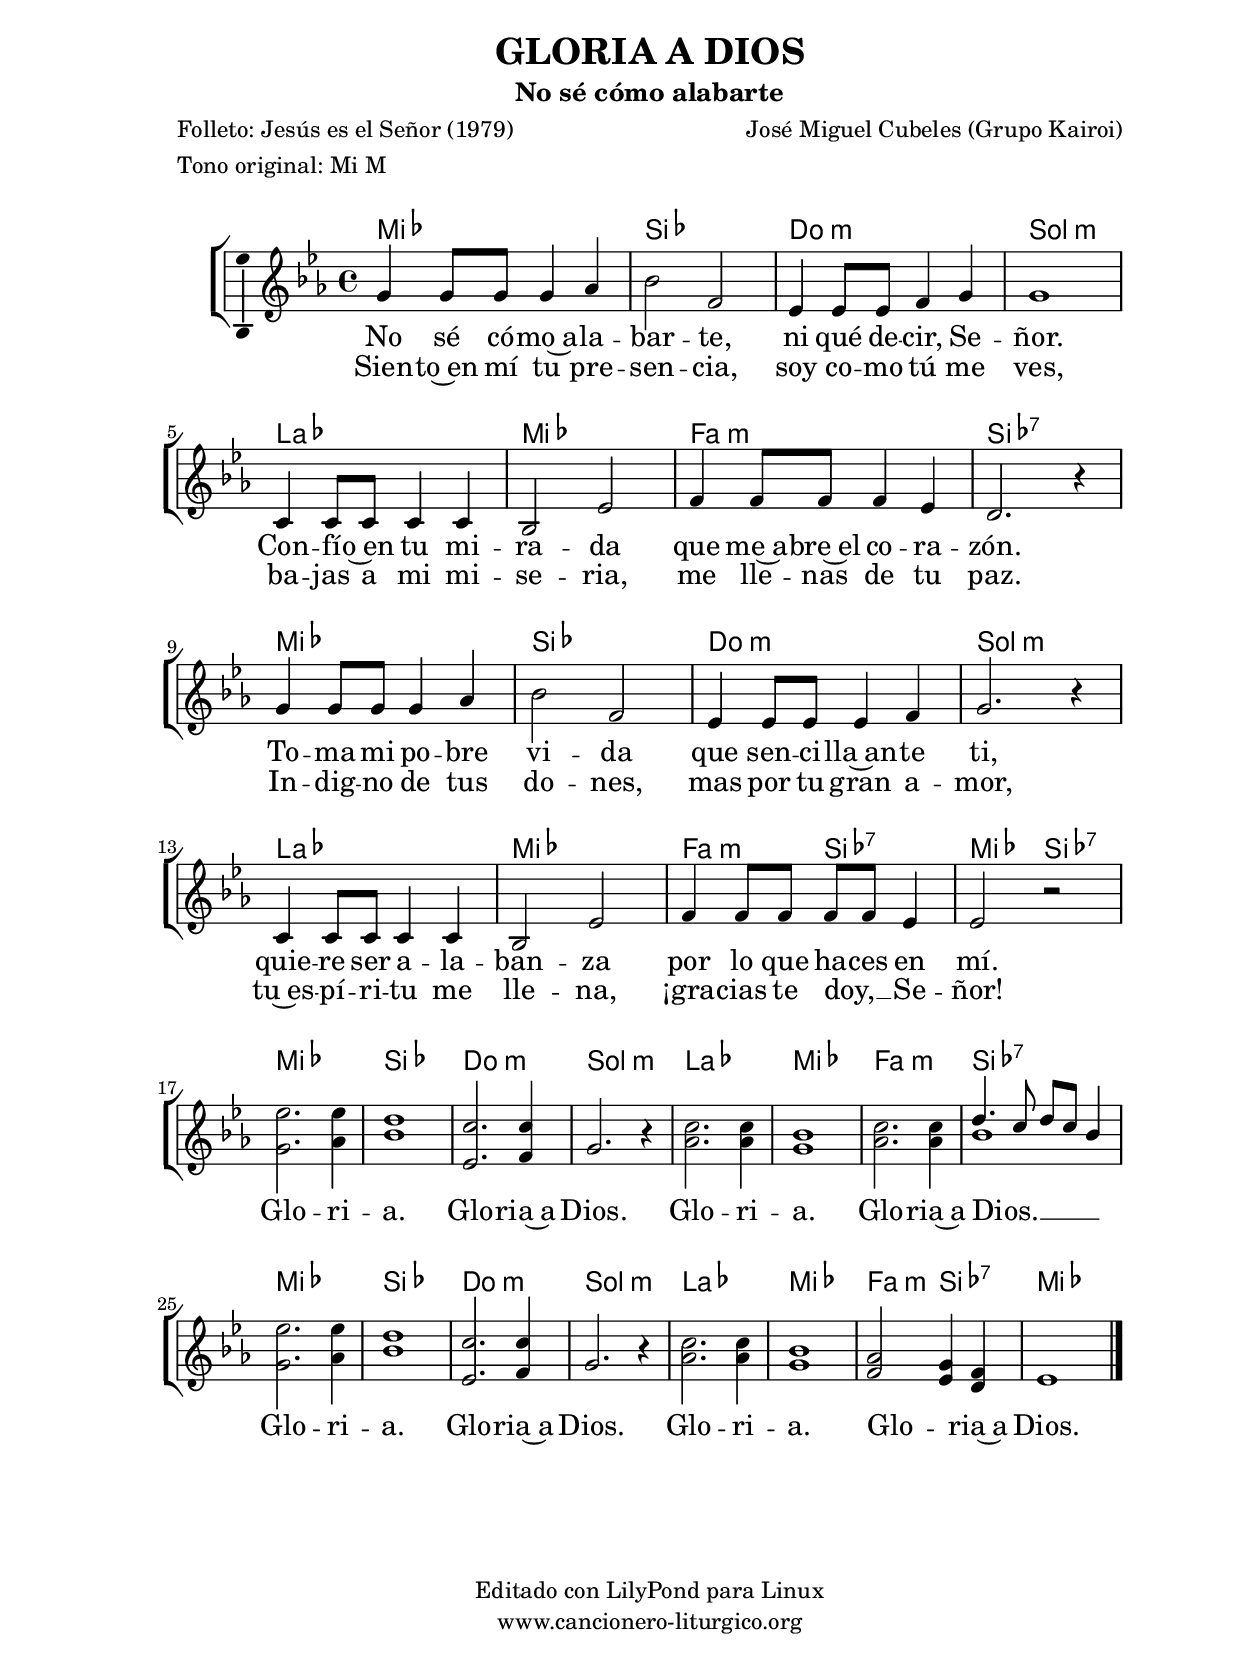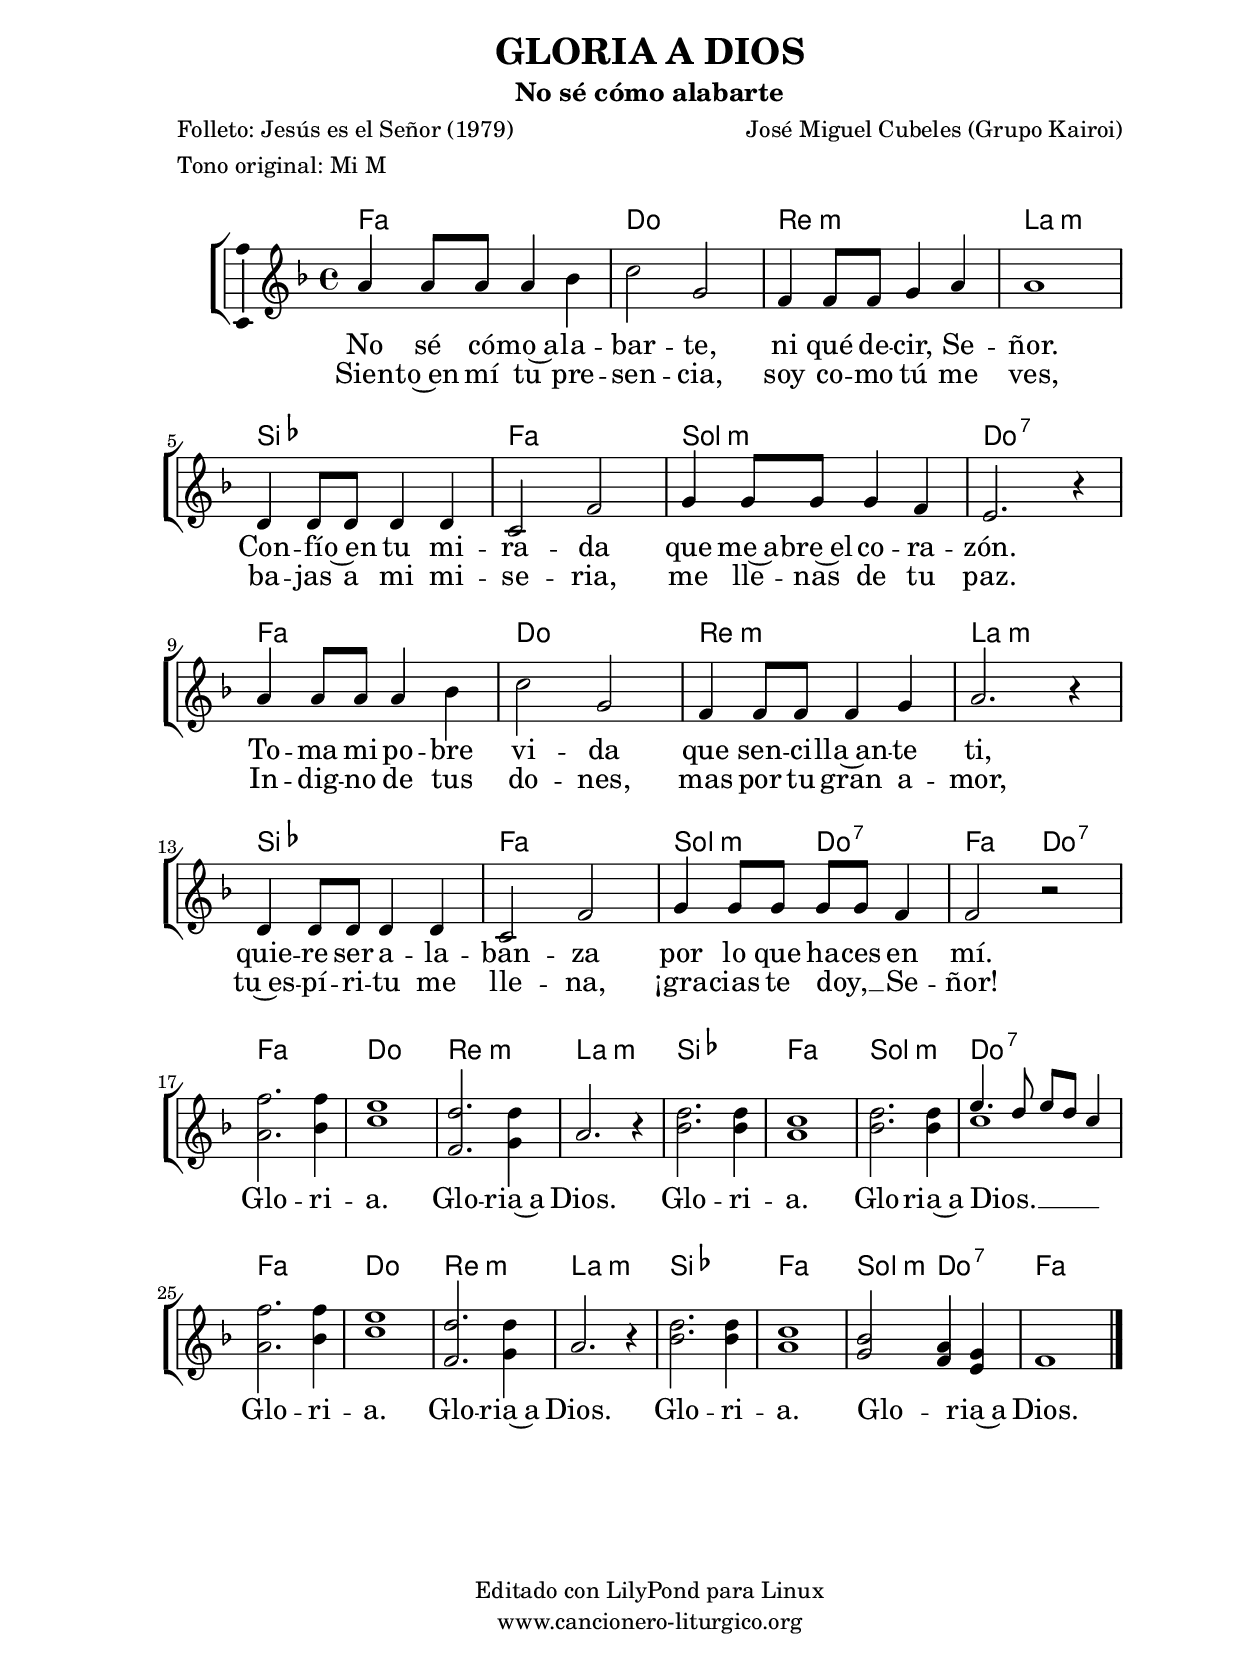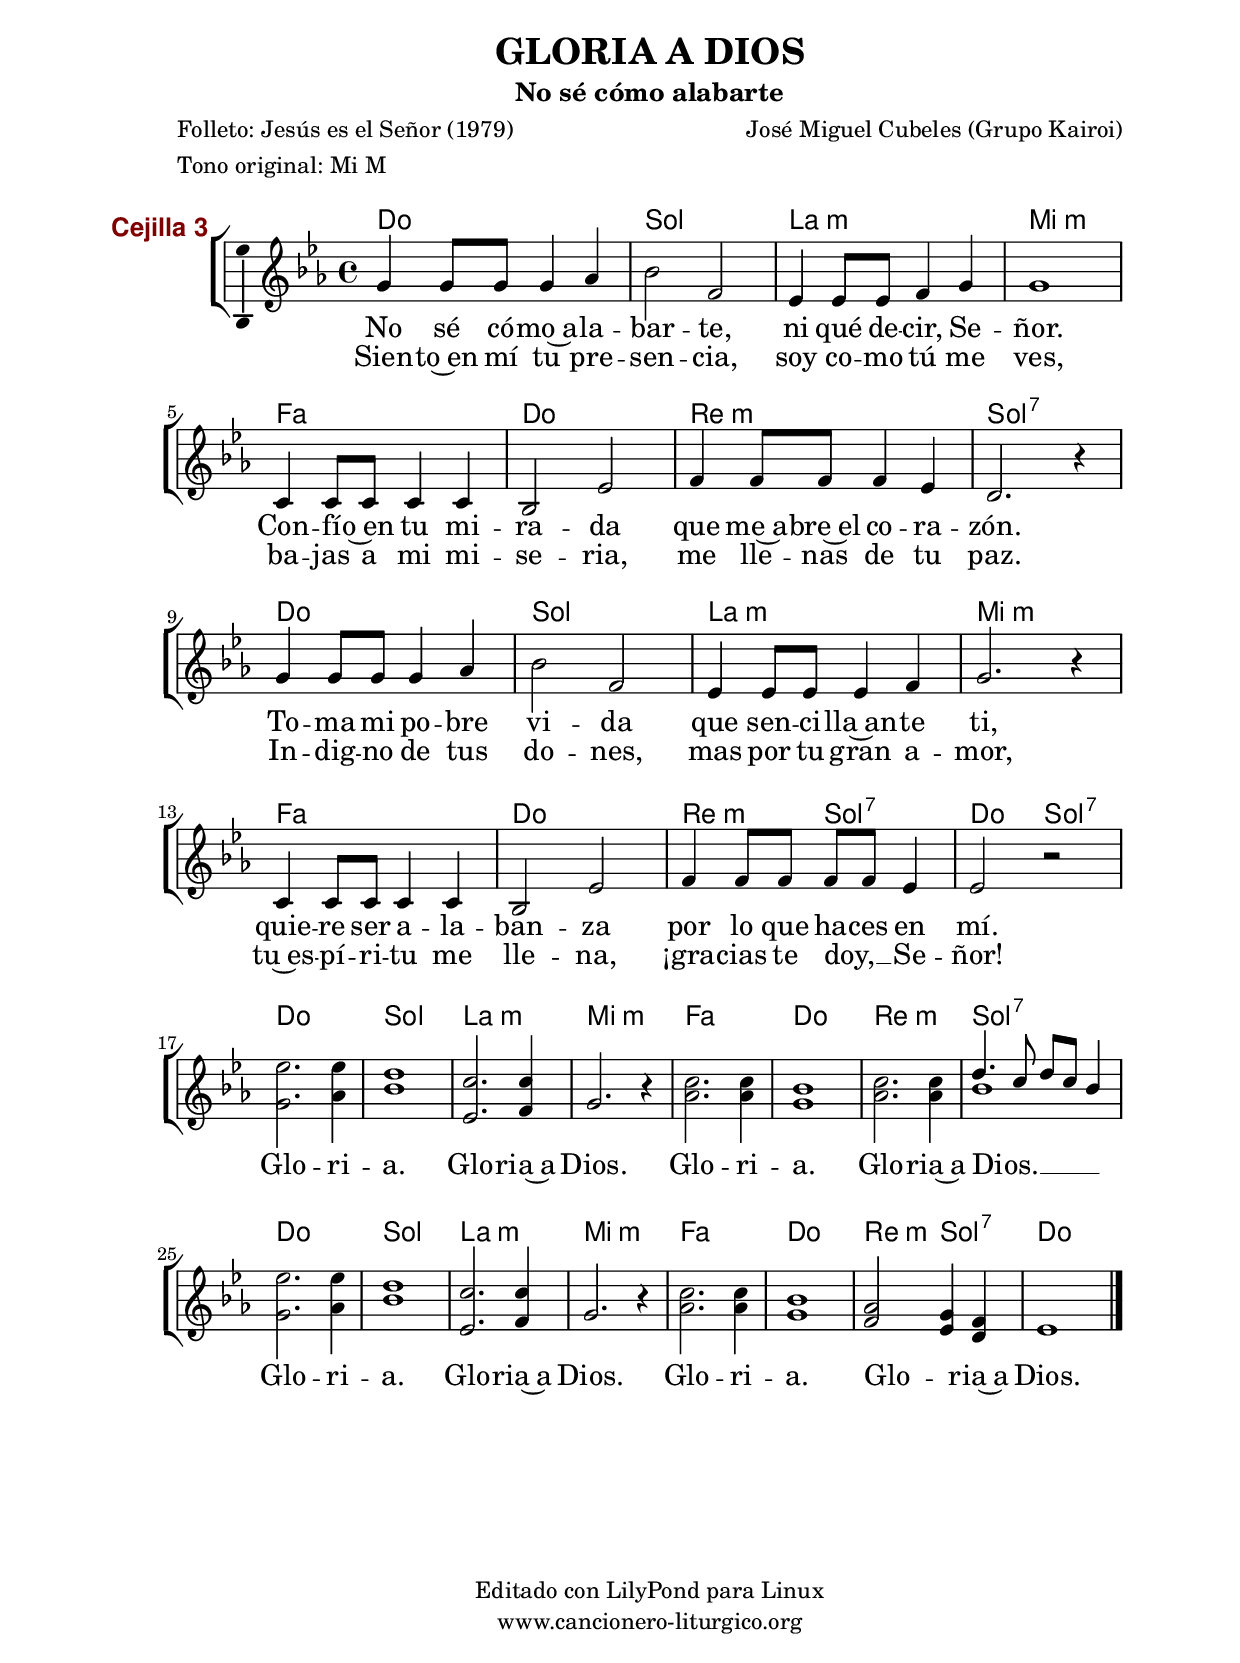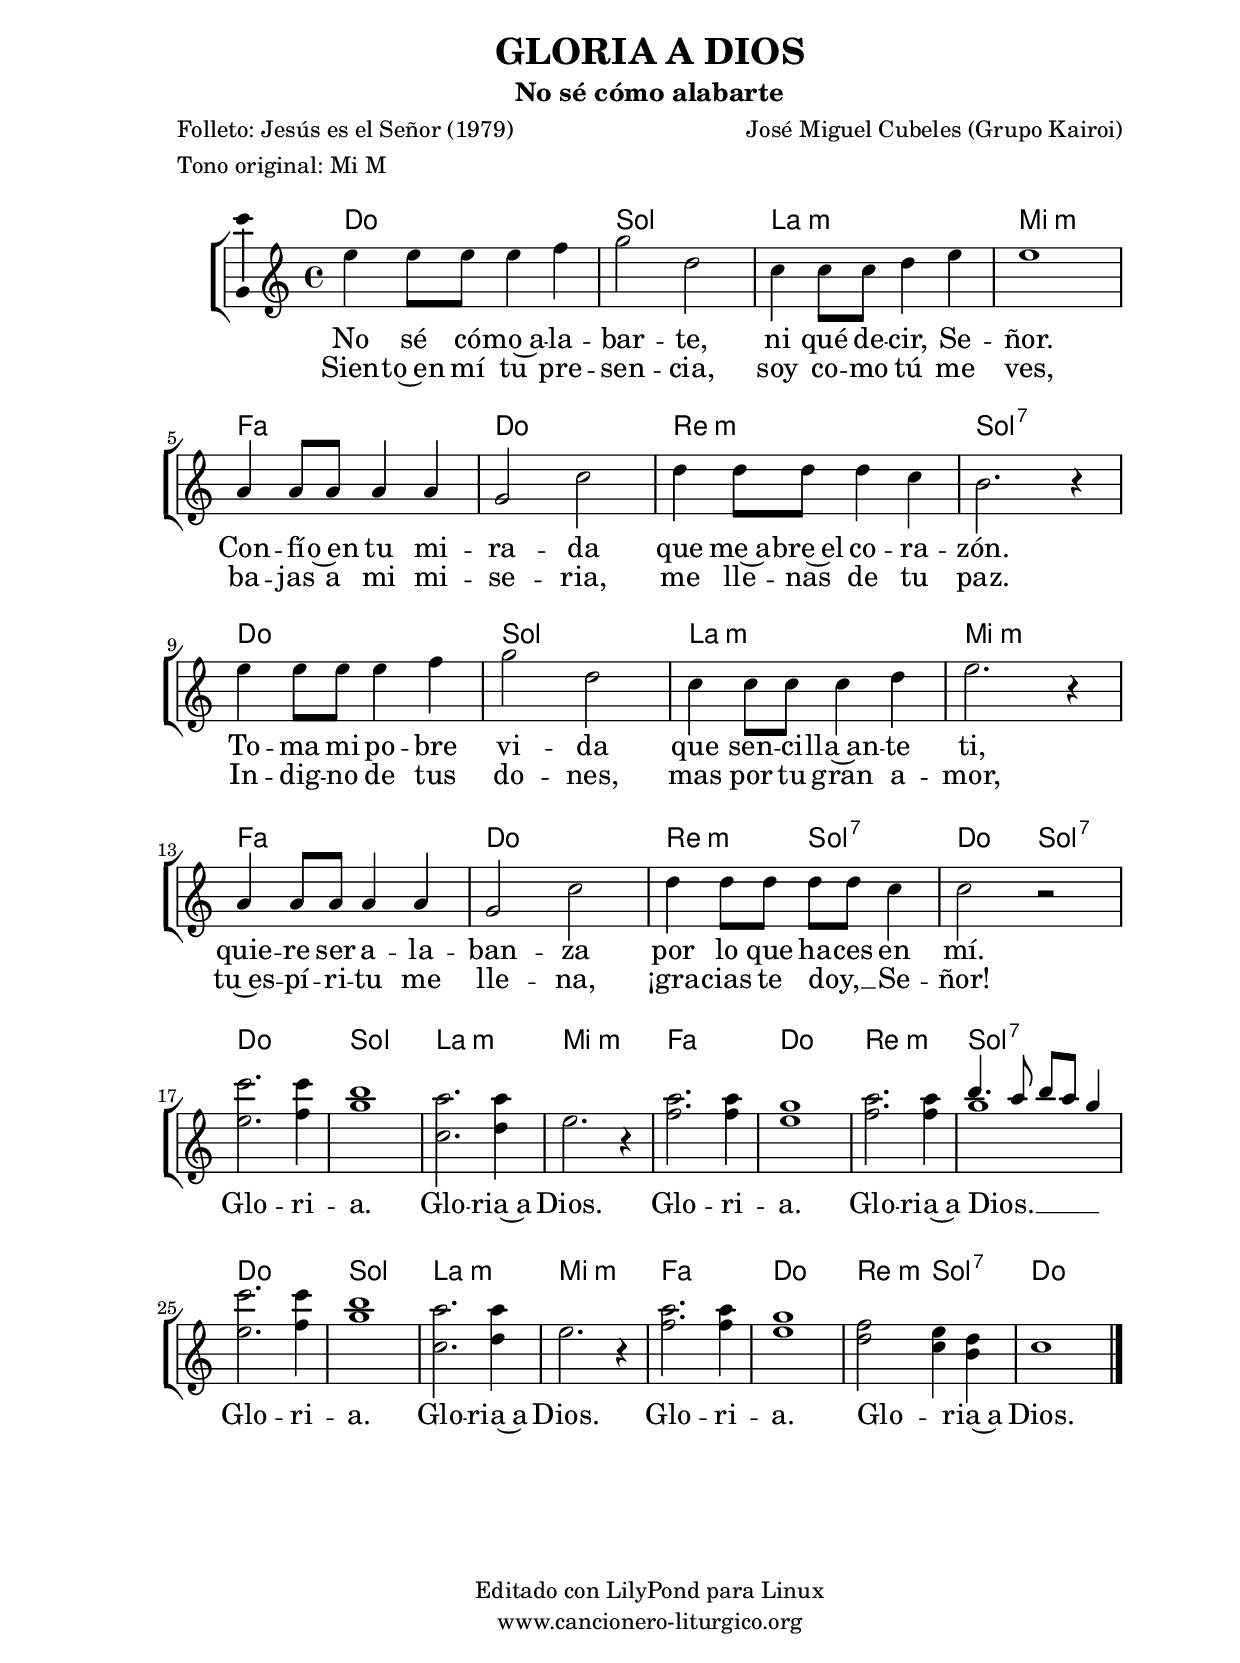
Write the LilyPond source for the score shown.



%versión de lilypond para la que se ha escrito esta partitura:
\version "2.16.0"

	%Tamaño papel
	#(set-default-paper-size "a4")
	%Tamaño partitura
	#(set-global-staff-size 20)
	%No responde al pulsar sobre una nota
	#(ly:set-option 'point-and-click #f)

%parámetros del encabezamiento:
\header {
	title = "GLORIA A DIOS"
	subtitle = "No sé cómo alabarte"
	composer = "José Miguel Cubeles (Grupo Kairoi)"
	poet = "Folleto: Jesús es el Señor (1979)"
	meter = "Tono original: Mi M"
	arranger = ""
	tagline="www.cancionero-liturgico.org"
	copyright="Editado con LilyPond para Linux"
	tiempo = ""
	usos = "Gloria"
	letra = ""
	}

%parámetros asociados al papel:
\paper  {
	oddHeaderMarkup = \markup {\fill-line { \on-the-fly #not-first-page \fromproperty #'header:title \on-the-fly #not-first-page \fromproperty #'header:composer }}
	evenHeaderMarkup = \markup {\fill-line { \fromproperty #'header:composer \fromproperty #'header:title }}
	#(set-paper-size "a4")
	print-page-number = ##f
	first-page-number = 1
	print-first-page-number = ##f
%	head-separation = 3.0 \cm
	top-margin = 2.0 \cm
	bottom-margin = 0.5\cm
%%%	bottom-margin = -2.0\cm
	left-margin = 3.0 \cm
	line-width = 16.0 \cm 
	indent = 8\mm
	interscoreline = 2.\mm
	between-system-space = 15\mm
%	para que las partituras no llenen la hoja:
	ragged-bottom = ##t
%	idem para la última hoja:
	ragged-last-bottom = ##f
%	para que las partituras llenen el ancho del papel:
	ragged-last = ##f
	after-title-space = 2.5 \cm
%page-count=1
%system-count=8

	%Flexible Vertical Spacing
%	markup-markup-spacing =
%	#'((basic-distance . 15) (minimum-distance . 15) (padding . 3))
	markup-system-spacing =
	#'((basic-distance . 15) (minimum-distance . 15) (padding . 3))
	system-system-spacing =
	#'((basic-distance . 15) (minimum-distance . 15) (padding . 3))
	score-system-spacing =
	#'((basic-distance . 15) (minimum-distance . 15) (padding . 5))
%	top-system-spacing = % header
%	#'((basic-distance . 8) (minimum-distance . 0) (padding . 0))
%	top-markup-spacing =
%	#'((basic-distance . 20) (minimum-distance . 20) (padding . 0))
	last-bottom-spacing = % footer
	#'((basic-distance . 5) (minimum-distance . 5) (padding . 0))
%	score-markup-spacing =
%	#'((basic-distance . 16) (minimum-distance . 13) (padding . 0))

	}


%parámetros que afectan a toda la partitura:
global =  {
	%clave de sol (G):
	\clef G
	%armadura:
	\transpose e ees
	\key e \major
	\tempo 4=120
	\set Score.tempoHideNote = ##t
	}


acordes = {
	\italianChords
	\chordmode {
	\transpose e ees
{

e1 b cis:m gis:m a e fis:m b:7
e1 b cis:m gis:m a e fis2:m b:7 e b:7

e1 b cis:m gis:m a e fis:m b:7
e1 b cis:m gis:m a e fis2:m b:7 e4


	}
	}
}



melodia = 

	\transpose e ees
{

	\time 4/4

\relative c''{

gis4 gis8 gis gis4 a
b2 fis
e4 e8 e fis4 gis
gis1
cis,4 cis8 cis cis4 cis
b2 e
fis4 fis8 fis fis4 e
dis2. r4

gis4 gis8 gis gis4 a
b2 fis
e4 e8 e e4 fis
gis2. r4
cis,4 cis8 cis cis4 cis
b2 e
fis4 fis8 fis fis fis e4
e2 r2

\break

<<
{
e'2. e4
dis1
cis2. cis4
gis2. r4
cis2. cis4
b1
cis2. cis4
}
{
gis2. a4
b1
e,2. fis4
s1
a2. a4
gis1
a2. a4
}
>>


<<
{
\voiceOne
\stemUp
dis4. cis8 dis cis b4
}
\new Voice {
\voiceTwo
\stemDown
b1
}
>>


%%%ARREGLOS TRAS CONTEXTO MULTI-VOICE:
%Arreglo problema con posición de plicas:
\stemNeutral
%Arreglo problema con posición de ligadura:
\override Tie #'rotation = #'(180 0 0)
\override Tie #'extra-offset = #'(0.0 . -1.1)
%Arreglo problema con posición de silencios:
\override Voice.Rest #'staff-position = #0.0

<<
{
e2. e4
dis1
cis2. cis4
gis2. r4
cis2. cis4
b1
a2 gis4 fis
e1
}
{
gis2. a4
b1
e,2. fis4
s1
a2. a4
gis1
fis2 e4 dis
s1
}
>>


}
\bar "|."
}




texto = \lyricmode {
No sé có -- mo~a -- la -- bar -- te, ni qué de -- cir, Se -- ñor.
Con -- fí -- o~en tu mi -- ra -- da que me~a -- bre~el co -- ra -- zón.
To -- ma mi po -- bre vi -- da que sen -- ci -- lla~an -- te ti,
quie -- re ser a -- la -- ban -- za por lo que ha -- ces en mí.

Glo -- ri -- a. Glo -- ria~a Dios.
Glo -- ri -- a. Glo -- ria~a Dios. __ _ _ _ _
Glo -- ri -- a. Glo -- ria~a Dios.
Glo -- ri -- a. Glo -- _ ria~a Dios.

	}

textodos = \lyricmode {
Sien -- to~en mí tu pre -- sen -- cia, soy co -- mo tú me ves,
ba -- jas a mi mi -- se -- ria, me lle -- nas de tu paz.
In -- dig -- no de tus do -- nes, mas por tu gran a -- mor,
tu~es -- pí -- ri -- tu me lle -- na, ¡gra -- cias te doy, __ _ Se -- ñor!

	}


acordesStaff = \context ChordNames = acordesStaff <<
	\set chordChanges = ##t
	\acordes
	>>


%%%%%%%%%%%%%%%%%%%%%%%%%%%%%%%%%%% CEJILLA %%%%%%%%%%%%%%%%%%%%%%%%%%%%%%%%%%%
acordescejilla = {
%%%	\override ChordNames.ChordName #'font-size = #-1
%%%	\override ChordNames.ChordName #'font-series = #'bold
	\transpose ees c {
		\acordes
		}
	}

acordescejillaStaff = \context ChordNames = acordescejillaStaff <<
	\set Staff.instrumentName = \markup \with-color #darkred \larger \bold \sans "Cejilla 3"
	\set chordChanges = ##t
	\acordescejilla
	>>
%%%%%%%%%%%%%%%%%%%%%%%%%%%%%%%%%%% CEJILLA %%%%%%%%%%%%%%%%%%%%%%%%%%%%%%%%%%%


vozStaff = \context Voice = vozStaff
\with {\consists "Ambitus_engraver"}
<<
%	\set Staff.instrumentName = ""
%	\set Staff.shortInstrumentName = ""
%	\set Staff.midiInstrument = #"clarinet"
%	\set Staff.midiInstrument = #"cello"
	\set Staff.midiInstrument = #"flute"
%	\set Staff.midiInstrument = #"electric guitar (jazz)"
%	\set Staff.midiInstrument = #"english horn"
%	\set Staff.midiInstrument = #"violin"
%	\set Staff.midiInstrument = #"glockenspiel"
	\set Staff.midiMinimumVolume = #0.7
	\set Staff.midiMaximumVolume = #0.9
	\global
	\melodia
	>>



textoStaff = \context Lyrics = textoStaff <<
	\lyricsto vozStaff \texto
	>>

textodosStaff = \context Lyrics = textodosStaff <<
	\lyricsto vozStaff \textodos
	>>


\book {
	\score {
		\context ChoirStaff {
			\override StaffGroup.SystemStartBracket #'collapse-height = #1
			\override Score.SystemStartBar #'collapse-height = #1
			<<
			\acordesStaff
			\vozStaff
			\textoStaff
			\textodosStaff
			>>
		}
		\layout {
	    		\context {
				\Lyrics
				\override LyricText #'font-size = #2
				}
	   		 \context {
				\Score
				\override StaffSymbol #'staff-space = #(magstep +3)
				}
			}
		}
	\score {
		\unfoldRepeats
		\context ChoirStaff {
			<<
			\acordesStaff
			\vozStaff
			>>
		}
		\midi {
	  		\context {
	  			\Score
				tempoWholesPerMinute = #(ly:make-moment 70 4)
				}
			}
		}
	}


%Partitura para guitarra
#(define output-suffix "G")
\book {
	\score {
		\context ChoirStaff {
			\override StaffGroup.SystemStartBracket #'collapse-height = #1
			\override Score.SystemStartBar #'collapse-height = #1
			<<
			\acordescejillaStaff
			\vozStaff
			\textoStaff
			\textodosStaff
			>>
		}
		\layout {
%%%%%%%%%%%%%%%%%%%%%%%%%%%%%%%%%%% CEJILLA %%%%%%%%%%%%%%%%%%%%%%%%%%%%%%%%%%%
			\context {
				\ChordNames \consists Instrument_name_engraver
				}
%%%%%%%%%%%%%%%%%%%%%%%%%%%%%%%%%%% CEJILLA %%%%%%%%%%%%%%%%%%%%%%%%%%%%%%%%%%%
	    		\context {
				\Lyrics
				\override LyricText #'font-size = #2
				}
	   		 \context {
				\Score
				\override StaffSymbol #'staff-space = #(magstep +3)
				}
			}
		}
	}


#(define output-suffix "C")
\book {
	\score {
		\context ChoirStaff {
			\override StaffGroup.SystemStartBracket #'collapse-height = #1
			\override Score.SystemStartBar #'collapse-height = #1
\transpose c d
			<<
			\acordesStaff
			\vozStaff
			\textoStaff
			\textodosStaff
			>>
			}
		\layout {
	    		\context {
				\Lyrics
				\override LyricText #'font-size = #2
				}
	   		 \context {
				\Score
				\override StaffSymbol #'staff-space = #(magstep +3)
				}
			}
		}
	}


#(define output-suffix "S")
\book {
	\score {
		\context ChoirStaff {
			\override StaffGroup.SystemStartBracket #'collapse-height = #1
			\override Score.SystemStartBar #'collapse-height = #1
\transpose c a
			<<
			\acordesStaff
			\vozStaff
			\textoStaff
			\textodosStaff
			>>
			}
		\layout {
	    		\context {
				\Lyrics
				\override LyricText #'font-size = #2
				}
	   		 \context {
				\Score
				\override StaffSymbol #'staff-space = #(magstep +3)
				}
			}
		}
	}


